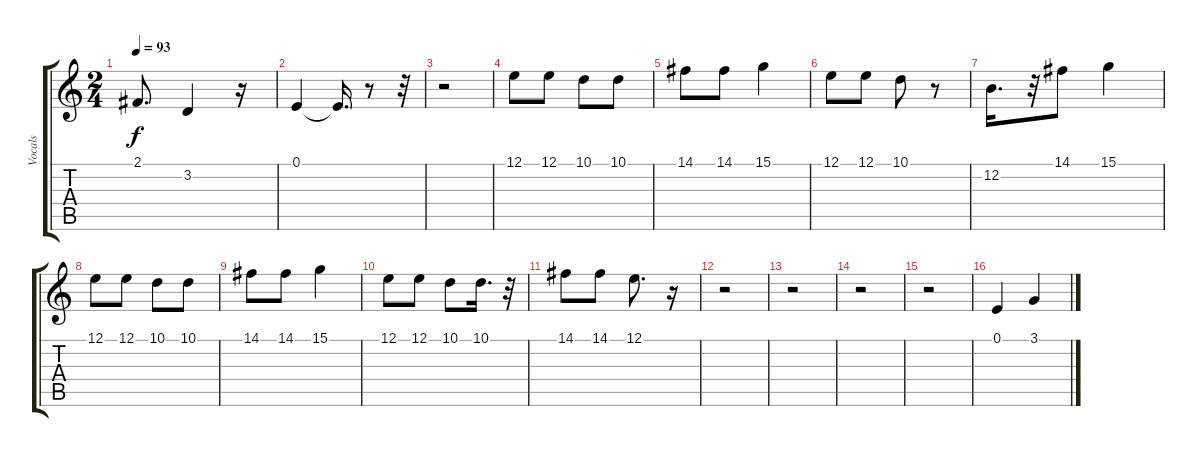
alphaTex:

\track ("Vocals" "Vocals") {instrument drawbarorgan}
\staff {score tabs}
\tuning (E4 B3 G3 D3 A2 E2) {hide}
\ts (2 4)
\tempo 93
\clef g2
\ks c
2.1.8{d dy f} 3.2.4 r.16 |
0.1.4 0.1{t}.16{d} r.8 r.32 |
r.2 |
12.1.8 12.1.8 10.1.8 10.1.8 |
14.1.8 14.1.8 15.1.4 |
12.1.8 12.1.8 10.1.8 r.8 |
12.2.16{d} r.32 14.1.8 15.1.4 |
12.1.8 12.1.8 10.1.8 10.1.8 |
14.1.8 14.1.8 15.1.4 |
12.1.8 12.1.8 10.1.8 10.1.16{d} r.32 |
14.1.8 14.1.8 12.1.8{d} r.16 |
r.2 |
r.2 |
r.2 |
r.2 |
0.1.4 3.1.4
